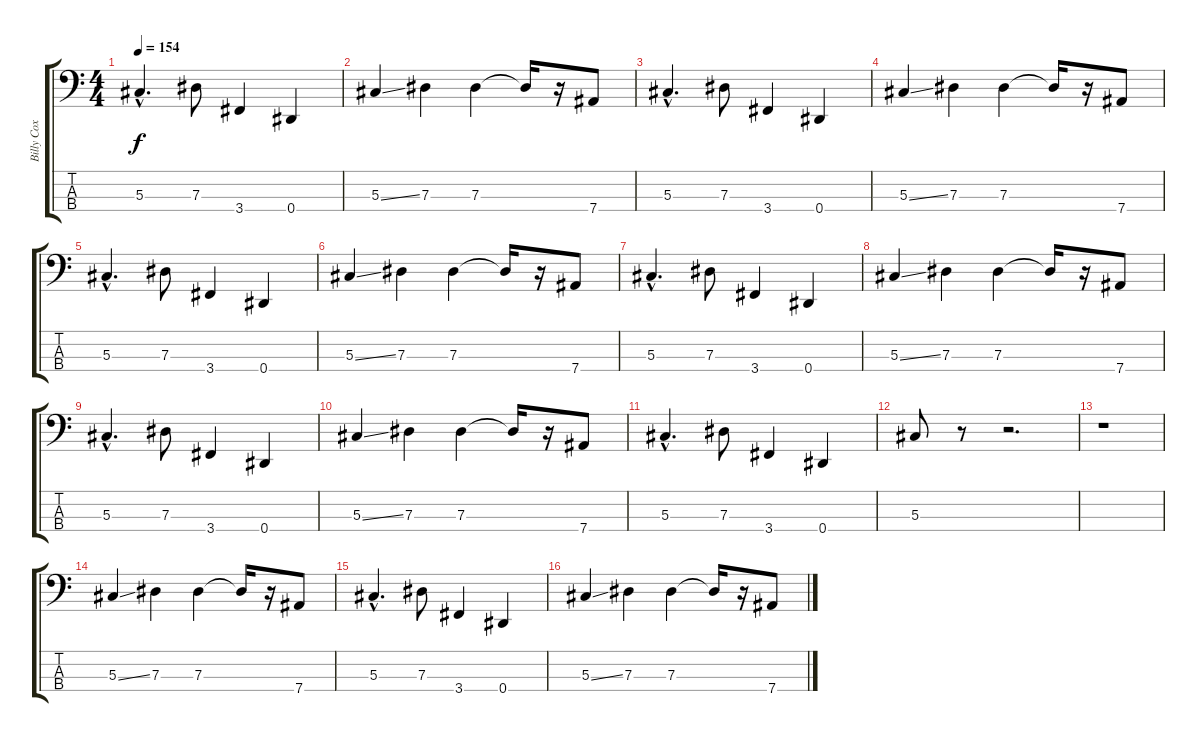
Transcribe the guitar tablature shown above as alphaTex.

\track ("Billy Cox" "Billy Cox") {instrument electricbassfinger}
\staff {score tabs}
\tuning (Gb2 Db2 Ab1 Eb1) {hide}
\ts (4 4)
\tempo 154
\clef f4
\ks c
5.3{hac}.4{d dy f} 7.3.8 3.4.4 0.4.4 |
5.3{ss}.4 7.3.4 7.3.4 7.3{t}.16 r.16 7.4.8 |
5.3{hac}.4{d} 7.3.8 3.4.4 0.4.4 |
5.3{ss}.4 7.3.4 7.3.4 7.3{t}.16 r.16 7.4.8 |
5.3{hac}.4{d} 7.3.8 3.4.4 0.4.4 |
5.3{ss}.4 7.3.4 7.3.4 7.3{t}.16 r.16 7.4.8 |
5.3{hac}.4{d} 7.3.8 3.4.4 0.4.4 |
5.3{ss}.4 7.3.4 7.3.4 7.3{t}.16 r.16 7.4.8 |
5.3{hac}.4{d} 7.3.8 3.4.4 0.4.4 |
5.3{ss}.4 7.3.4 7.3.4 7.3{t}.16 r.16 7.4.8 |
5.3{hac}.4{d} 7.3.8 3.4.4 0.4.4 |
5.3.8 r.8 r.2{d} |
r.1 |
5.3{ss}.4 7.3.4 7.3.4 7.3{t}.16 r.16 7.4.8 |
5.3{hac}.4{d} 7.3.8 3.4.4 0.4.4 |
5.3{ss}.4 7.3.4 7.3.4 7.3{t}.16 r.16 7.4.8
